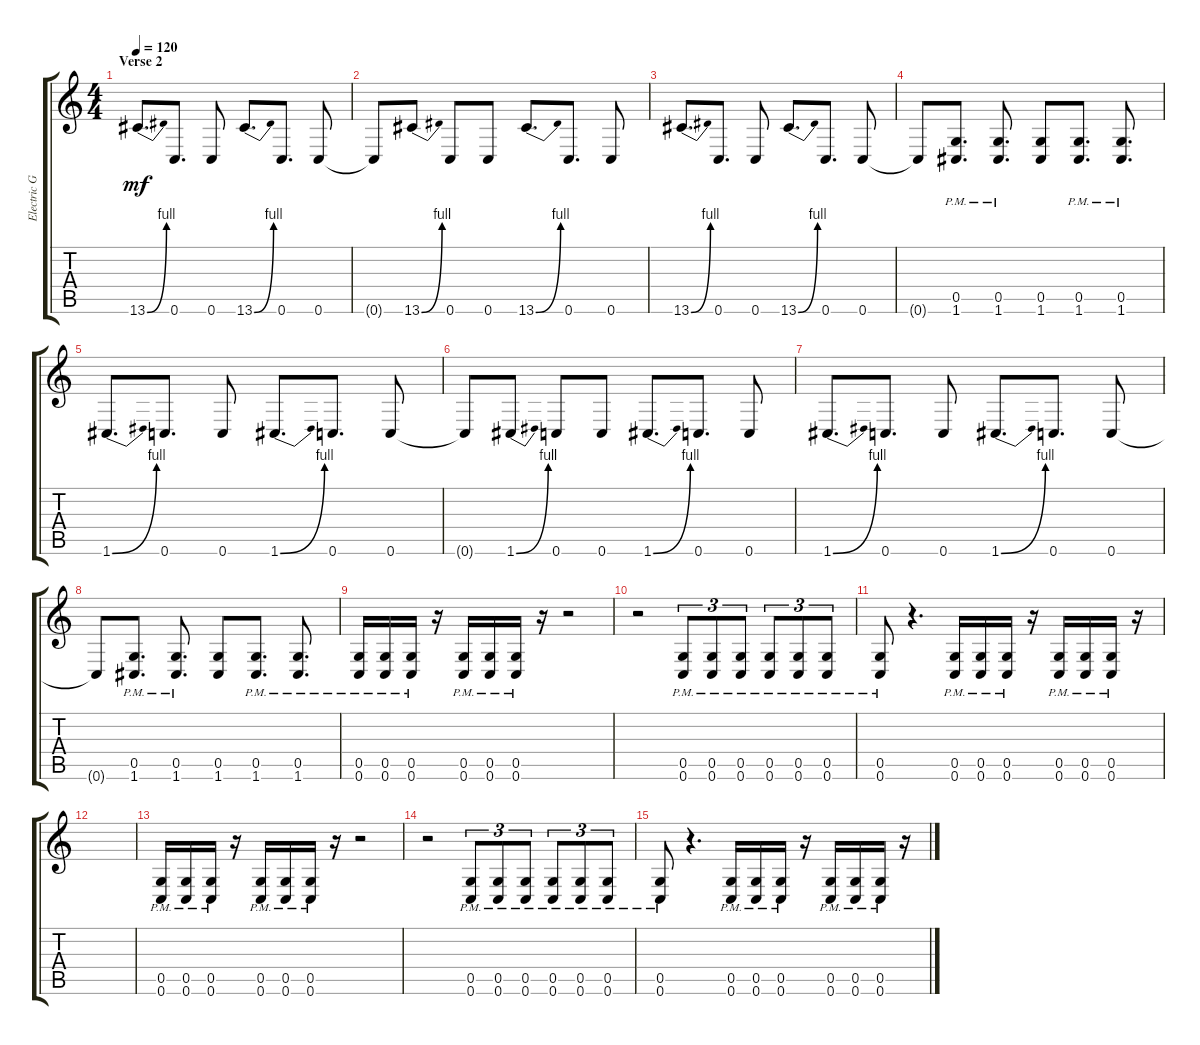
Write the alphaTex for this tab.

\track ("Electric Guitar" "Electric G") {instrument distortionguitar}
\staff {score tabs}
\tuning (D4 A3 F3 C3 G2 C2) {hide}
\ts (4 4)
\section ("" "Verse 2")
\tempo 120
\clef g2
\ks c
13.6{be (bend 0 0 60 4)}.8{d dy mf} 0.6.8{d} 0.6.8 13.6{be (bend 0 0 60 4)}.8{d} 0.6.8{d} 0.6.8 |
0.6{t}.8 13.6{be (bend 0 0 60 4)}.8 0.6.8 0.6.8 13.6{be (bend 0 0 60 4)}.8{d} 0.6.8{d} 0.6.8 |
13.6{be (bend 0 0 60 4)}.8{d} 0.6.8{d} 0.6.8 13.6{be (bend 0 0 60 4)}.8{d} 0.6.8{d} 0.6.8 |
0.6{t}.8 (0.5{pm} 1.6{pm}).8{d} (0.5{pm} 1.6{pm}).8{d} (0.5 1.6).8 (0.5{pm} 1.6{pm}).8{d} (0.5{pm} 1.6{pm}).8{d} |
1.6{be (bend 0 0 60 4)}.8{d} 0.6.8{d} 0.6.8 1.6{be (bend 0 0 60 4)}.8{d} 0.6.8{d} 0.6.8 |
0.6{t}.8 1.6{be (bend 0 0 60 4)}.8 0.6.8 0.6.8 1.6{be (bend 0 0 60 4)}.8{d} 0.6.8{d} 0.6.8 |
1.6{be (bend 0 0 60 4)}.8{d} 0.6.8{d} 0.6.8 1.6{be (bend 0 0 60 4)}.8{d} 0.6.8{d} 0.6.8 |
0.6{t}.8 (0.5{pm} 1.6{pm}).8{d} (0.5{pm} 1.6{pm}).8{d} (0.5 1.6).8 (0.5{pm} 1.6{pm}).8{d} (0.5{pm} 1.6{pm}).8{d} |
(0.5{pm} 0.6{pm}).16 (0.5{pm} 0.6{pm}).16 (0.5{pm} 0.6{pm}).16 r.16 (0.5{pm} 0.6{pm}).16 (0.5{pm} 0.6{pm}).16 (0.5{pm} 0.6{pm}).16 r.16 r.2 |
r.2 (0.5 0.6{pm}).8{tu (3 2)} (0.5 0.6{pm}).8{tu (3 2)} (0.5 0.6{pm}).8{tu (3 2)} (0.5{pm} 0.6{pm}).8{tu (3 2)} (0.5{pm} 0.6{pm}).8{tu (3 2)} (0.5{pm} 0.6{pm}).8{tu (3 2)} |
(0.5{pm} 0.6{pm}).8 r.4{d} (0.5{pm} 0.6{pm}).16 (0.5{pm} 0.6{pm}).16 (0.5{pm} 0.6{pm}).16 r.16 (0.5{pm} 0.6{pm}).16 (0.5{pm} 0.6{pm}).16 (0.5{pm} 0.6{pm}).16 r.16 |
|
(0.5{pm} 0.6{pm}).16 (0.5{pm} 0.6{pm}).16 (0.5{pm} 0.6{pm}).16 r.16 (0.5{pm} 0.6{pm}).16 (0.5{pm} 0.6{pm}).16 (0.5{pm} 0.6{pm}).16 r.16 r.2 |
r.2 (0.5 0.6{pm}).8{tu (3 2)} (0.5 0.6{pm}).8{tu (3 2)} (0.5 0.6{pm}).8{tu (3 2)} (0.5{pm} 0.6{pm}).8{tu (3 2)} (0.5{pm} 0.6{pm}).8{tu (3 2)} (0.5{pm} 0.6{pm}).8{tu (3 2)} |
(0.5{pm} 0.6{pm}).8 r.4{d} (0.5{pm} 0.6{pm}).16 (0.5{pm} 0.6{pm}).16 (0.5{pm} 0.6{pm}).16 r.16 (0.5{pm} 0.6{pm}).16 (0.5{pm} 0.6{pm}).16 (0.5{pm} 0.6{pm}).16 r.16
